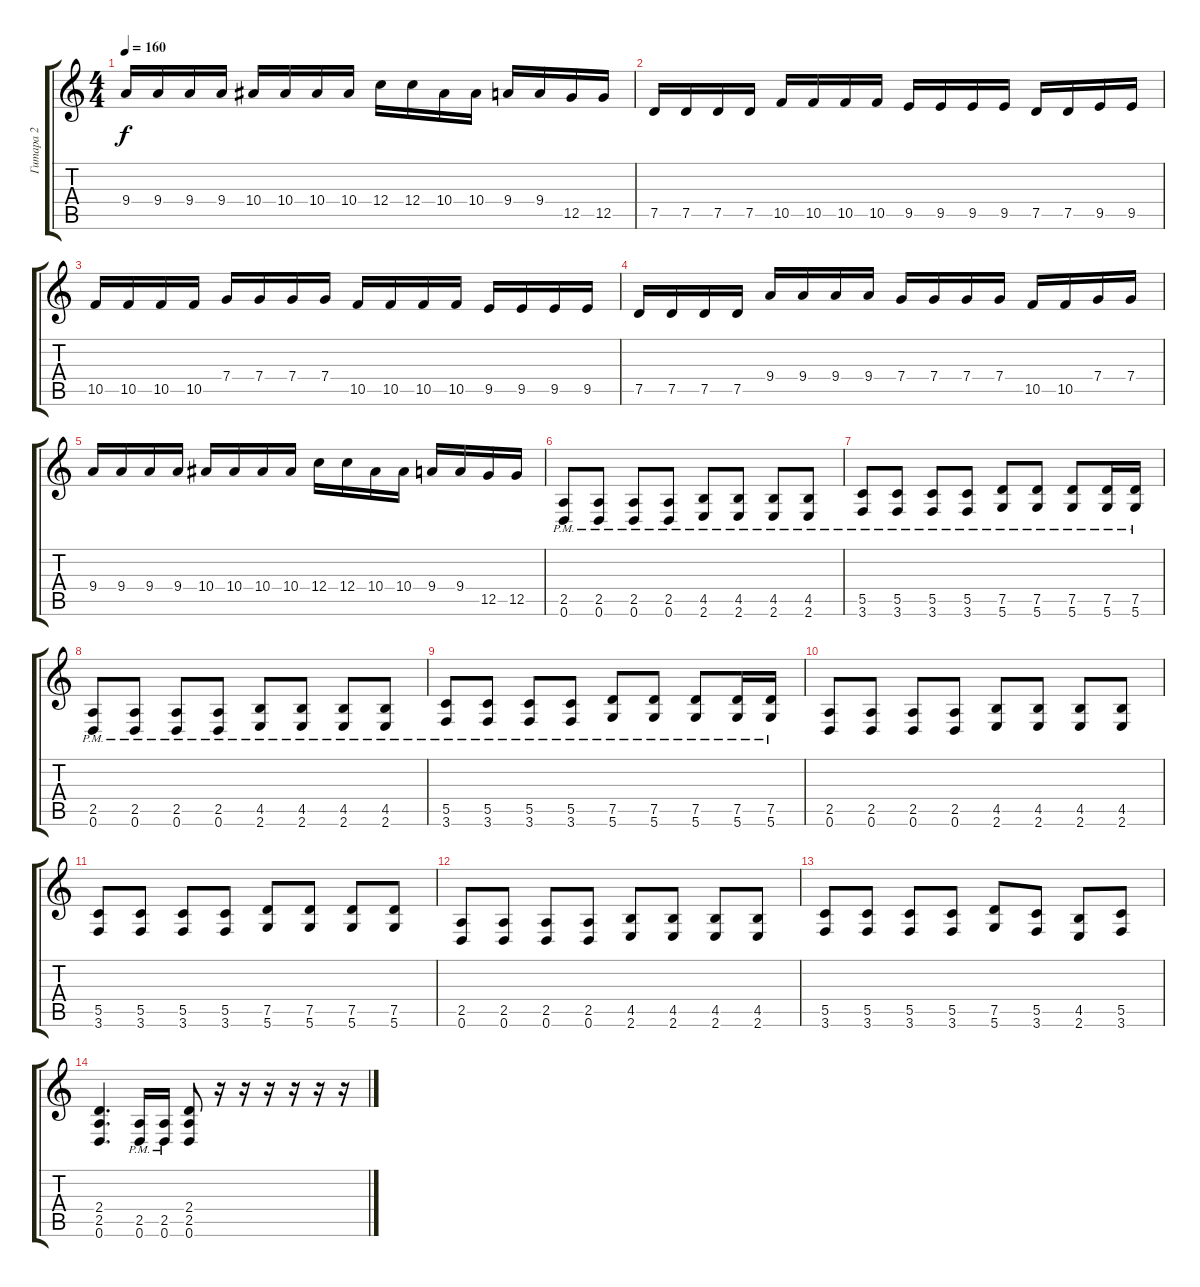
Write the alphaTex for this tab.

\track ("Гитара 2" "Гитара 2") {instrument overdrivenguitar}
\staff {score tabs}
\tuning (D4 A3 F3 C3 G2 D2) {hide}
\ts (4 4)
\tempo 160
\clef g2
\ks c
9.4.16{dy f} 9.4.16 9.4.16 9.4.16 10.4.16 10.4.16 10.4.16 10.4.16 12.4.16 12.4.16 10.4.16 10.4.16 9.4.16 9.4.16 12.5.16 12.5.16 |
7.5.16 7.5.16 7.5.16 7.5.16 10.5.16 10.5.16 10.5.16 10.5.16 9.5.16 9.5.16 9.5.16 9.5.16 7.5.16 7.5.16 9.5.16 9.5.16 |
10.5.16 10.5.16 10.5.16 10.5.16 7.4.16 7.4.16 7.4.16 7.4.16 10.5.16 10.5.16 10.5.16 10.5.16 9.5.16 9.5.16 9.5.16 9.5.16 |
7.5.16 7.5.16 7.5.16 7.5.16 9.4.16 9.4.16 9.4.16 9.4.16 7.4.16 7.4.16 7.4.16 7.4.16 10.5.16 10.5.16 7.4.16 7.4.16 |
9.4.16 9.4.16 9.4.16 9.4.16 10.4.16 10.4.16 10.4.16 10.4.16 12.4.16 12.4.16 10.4.16 10.4.16 9.4.16 9.4.16 12.5.16 12.5.16 |
(2.5{pm} 0.6{pm}).8 (2.5{pm} 0.6{pm}).8 (2.5{pm} 0.6{pm}).8 (2.5{pm} 0.6{pm}).8 (4.5{pm} 2.6{pm}).8 (4.5{pm} 2.6{pm}).8 (4.5{pm} 2.6{pm}).8 (4.5{pm} 2.6{pm}).8 |
(5.5{pm} 3.6{pm}).8 (5.5{pm} 3.6{pm}).8 (5.5{pm} 3.6{pm}).8 (5.5{pm} 3.6{pm}).8 (7.5{pm} 5.6{pm}).8 (7.5{pm} 5.6{pm}).8 (7.5{pm} 5.6{pm}).8 (7.5{pm} 5.6{pm}).16 (7.5{pm} 5.6{pm}).16 |
(2.5{pm} 0.6{pm}).8 (2.5{pm} 0.6{pm}).8 (2.5{pm} 0.6{pm}).8 (2.5{pm} 0.6{pm}).8 (4.5{pm} 2.6{pm}).8 (4.5{pm} 2.6{pm}).8 (4.5{pm} 2.6{pm}).8 (4.5{pm} 2.6{pm}).8 |
(5.5{pm} 3.6{pm}).8 (5.5{pm} 3.6{pm}).8 (5.5{pm} 3.6{pm}).8 (5.5{pm} 3.6{pm}).8 (7.5{pm} 5.6{pm}).8 (7.5{pm} 5.6{pm}).8 (7.5{pm} 5.6{pm}).8 (7.5{pm} 5.6{pm}).16 (7.5{pm} 5.6{pm}).16 |
(2.5 0.6).8 (2.5 0.6).8 (2.5 0.6).8 (2.5 0.6).8 (4.5 2.6).8 (4.5 2.6).8 (4.5 2.6).8 (4.5 2.6).8 |
(5.5 3.6).8 (5.5 3.6).8 (5.5 3.6).8 (5.5 3.6).8 (7.5 5.6).8 (7.5 5.6).8 (7.5 5.6).8 (7.5 5.6).8 |
(2.5 0.6).8 (2.5 0.6).8 (2.5 0.6).8 (2.5 0.6).8 (4.5 2.6).8 (4.5 2.6).8 (4.5 2.6).8 (4.5 2.6).8 |
(5.5 3.6).8 (5.5 3.6).8 (5.5 3.6).8 (5.5 3.6).8 (7.5 5.6).8 (5.5 3.6).8 (4.5 2.6).8 (5.5 3.6).8 |
(2.4 2.5 0.6).4{d} (2.5{pm} 0.6{pm}).16 (2.5{pm} 0.6{pm}).16 (2.4 2.5 0.6).8 r.16 r.16 r.16 r.16 r.16 r.16
